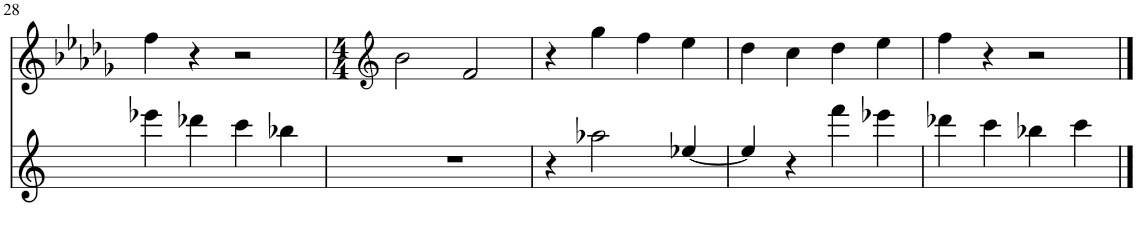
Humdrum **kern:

**kern	**kern
*part2	*part1
*staff2	*staff1
*I"Piano	*I"Piano
*I'Pno	*I'Pno
!!LO:PB:g=z
*clefG2	*clefG2
*k[]	*k[b-e-a-d-g-]
*M4/4	*M4/4
=28	=28
4eee-X\	4ff\
4ddd-X\	4r
4ccc\	2r
4bb-X\	.
=29	=29
*	*clefG2
*	*M4/4
1r	2b-\
.	2f/
=30	=30
4r	4r
2aa-X\	4gg-\
.	4ff\
[4ee-X/	4ee-\
=31	=31
4ee-/]	4dd-\
4r	4cc\
4fff\	4dd-\
4eee-X\	4ee-\
=32	=32
4ddd-X\	4ff\
4ccc\	4r
4bb-X\	2r
4ccc\	.
==	==
*-	*-
